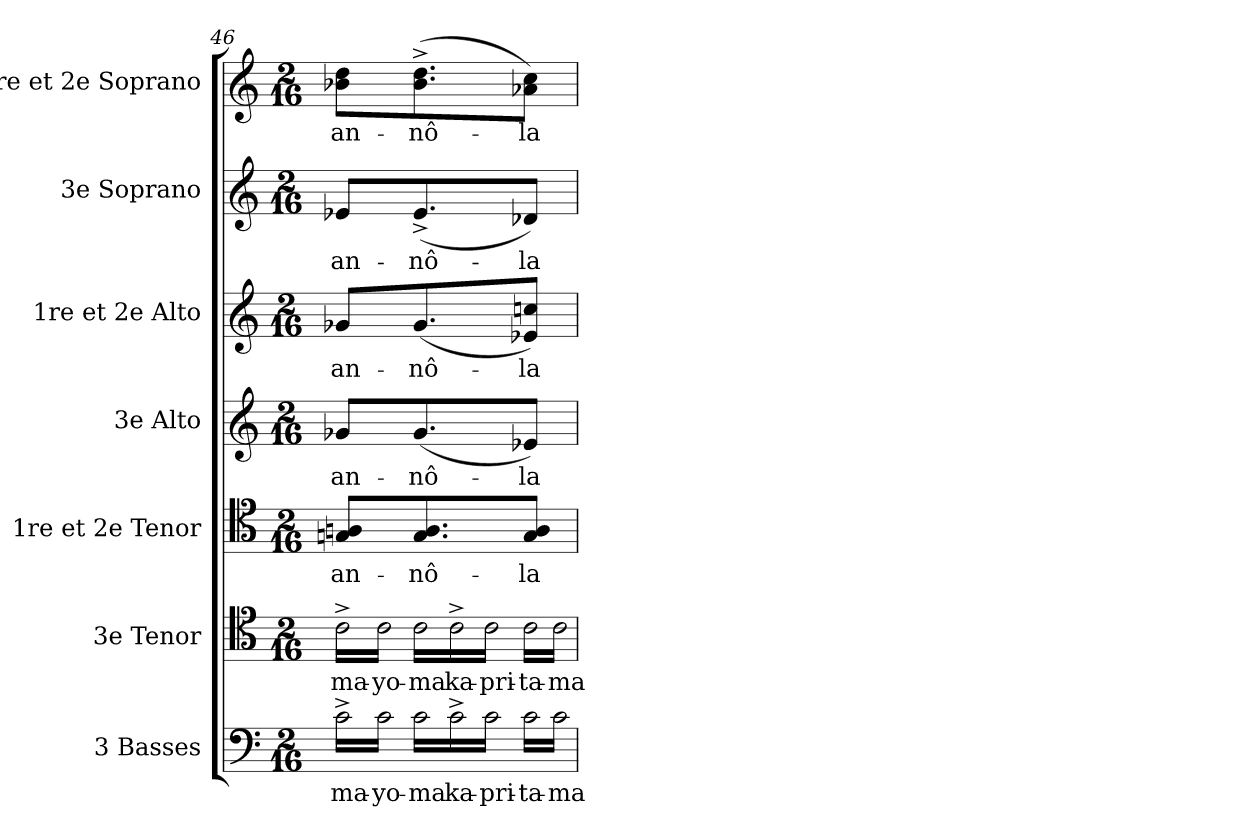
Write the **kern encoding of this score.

**kern	**text	**kern	**text	**kern	**text	**kern	**text	**kern	**text	**kern	**text	**kern	**text
*part7	*part7	*part6	*part6	*part5	*part5	*part4	*part4	*part3	*part3	*part2	*part2	*part1	*part1
*staff7	*staff7	*staff6	*staff6	*staff5	*staff5	*staff4	*staff4	*staff3	*staff3	*staff2	*staff2	*staff1	*staff1
*I"3 Basses	*	*I"3e Tenor	*	*I"1re et 2e Tenor	*	*I"3e Alto	*	*I"1re et 2e Alto	*	*I"3e Soprano	*	*I"1re et 2e Soprano	*
*I'B.	*	*I'T.	*	*	*	*I'A.	*	*	*	*I'S.	*	*	*
*clefF4	*	*clefC4	*	*clefC4	*	*clefG2	*	*clefG2	*	*clefG2	*	*clefG2	*
*	*	*ITrd7c12	*	*ITrd7c12	*	*	*	*	*	*	*	*	*
*k[]	*	*k[]	*	*k[]	*	*k[]	*	*k[]	*	*k[]	*	*k[]	*
*C:	*	*C:	*	*C:	*	*C:	*	*C:	*	*C:	*	*C:	*
*M2/16+3/16+2/16	*	*M2/16+3/16+2/16	*	*M2/16+3/16+2/16	*	*M2/16+3/16+2/16	*	*M2/16+3/16+2/16	*	*M2/16+3/16+2/16	*	*M2/16+3/16+2/16	*
=46	=46	=46	=46	=46	=46	=46	=46	=46	=46	=46	=46	=46	=46
!LO:N:head=open	!	!	!	!	!	!	!	!	!	!	!	!	!
!	!LO:LY:b:color=#000000	!LO:N:head=open	!	!	!	!	!	!	!	!	!	!	!
!	!	!	!LO:LY:b:color=#000000	!	!	!	!	!	!	!	!	!	!
!	!	!	!	!	!LO:LY:b:color=#000000	!	!	!	!	!	!	!	!
!	!	!	!	!	!	!	!LO:LY:b:color=#000000	!	!	!	!	!	!
!	!	!	!	!	!	!	!	!	!LO:LY:b:color=#000000	!	!	!	!
!	!	!	!	!	!	!	!	!	!	!	!LO:LY:b:color=#000000	!	!
!	!	!	!	!	!	!	!	!	!	!	!	!	!LO:LY:b:color=#000000
16c^i\LL	ma-	16C^i\LL	ma-	8GGni/ 8AAniL	an-	8g-Xi/L	an-	8g-Xi/L	an-	8e-Xi/L	an-	8b-Xi\ 8ddiL	an-
!LO:N:head=open	!	!	!	!	!	!	!	!	!	!	!	!	!
!	!LO:LY:b:color=#000000	!LO:N:head=open	!	!	!	!	!	!	!	!	!	!	!
!	!	!	!LO:LY:b:color=#000000	!	!	!	!	!	!	!	!	!	!
16ci\JJ	-yo-	16Ci\JJ	-yo-	.	.	.	.	.	.	.	.	.	.
!LO:N:head=open	!	!	!	!	!	!	!	!	!	!	!	!	!
!	!LO:LY:b:color=#000000	!LO:N:head=open	!	!	!	!	!	!	!	!	!	!	!
!	!	!	!LO:LY:b:color=#000000	!	!	!	!	!	!	!	!	!	!
!	!	!	!	!	!LO:LY:b:color=#000000	!	!	!	!	!	!	!	!
!	!	!	!	!	!	!	!LO:LY:b:color=#000000	!	!	!	!	!	!
!	!	!	!	!	!	!	!	!	!LO:LY:b:color=#000000	!	!	!	!
!	!	!	!	!	!	!	!	!	!	!	!LO:LY:b:color=#000000	!	!
!	!	!	!	!	!	!	!	!	!	!	!	!	!LO:LY:b:color=#000000
16ci\LL	-ma	16Ci\LL	-ma	8.GGi/ 8.AAi	-nô-	(8.g-i/	-nô-	(8.g-i/	-nô-	(8.e-^i/	-nô-	(8.b-i\^ 8.ddi^	-nô-
!LO:N:head=open	!	!	!	!	!	!	!	!	!	!	!	!	!
!	!LO:LY:b:color=#000000	!LO:N:head=open	!	!	!	!	!	!	!	!	!	!	!
!	!	!	!LO:LY:b:color=#000000	!	!	!	!	!	!	!	!	!	!
16c^i\	ka-	16C^i\	ka-	.	.	.	.	.	.	.	.	.	.
!LO:N:head=open	!	!	!	!	!	!	!	!	!	!	!	!	!
!	!LO:LY:b:color=#000000	!LO:N:head=open	!	!	!	!	!	!	!	!	!	!	!
!	!	!	!LO:LY:b:color=#000000	!	!	!	!	!	!	!	!	!	!
16ci\JJ	-pri-	16Ci\JJ	-pri-	.	.	.	.	.	.	.	.	.	.
!LO:N:head=open	!	!	!	!	!	!	!	!	!	!	!	!	!
!	!LO:LY:b:color=#000000	!LO:N:head=open	!	!	!	!	!	!	!	!	!	!	!
!	!	!	!LO:LY:b:color=#000000	!	!	!	!	!	!	!	!	!	!
!	!	!	!	!	!LO:LY:b:color=#000000	!	!	!	!	!	!	!	!
!	!	!	!	!	!	!	!LO:LY:b:color=#000000	!	!	!	!	!	!
!	!	!	!	!	!	!	!	!	!LO:LY:b:color=#000000	!	!	!	!
!	!	!	!	!	!	!	!	!	!	!	!LO:LY:b:color=#000000	!	!
!	!	!	!	!	!	!	!	!	!	!	!	!	!LO:LY:b:color=#000000
16ci\LL	-ta-	16Ci\LL	-ta-	8GGi/ 8AAiJ	-la	8e-Xi/J)	-la	8e-Xi/ 8ccniJ)	-la	8d-Xi/J)	-la	8a-Xi\ 8cciJ)	-la
!LO:N:head=open	!	!	!	!	!	!	!	!	!	!	!	!	!
!	!LO:LY:b:color=#000000	!LO:N:head=open	!	!	!	!	!	!	!	!	!	!	!
!	!	!	!LO:LY:b:color=#000000	!	!	!	!	!	!	!	!	!	!
16ci\JJ	-ma	16Ci\JJ	-ma	.	.	.	.	.	.	.	.	.	.
=	=	=	=	=	=	=	=	=	=	=	=	=	=
*-	*-	*-	*-	*-	*-	*-	*-	*-	*-	*-	*-	*-	*-
